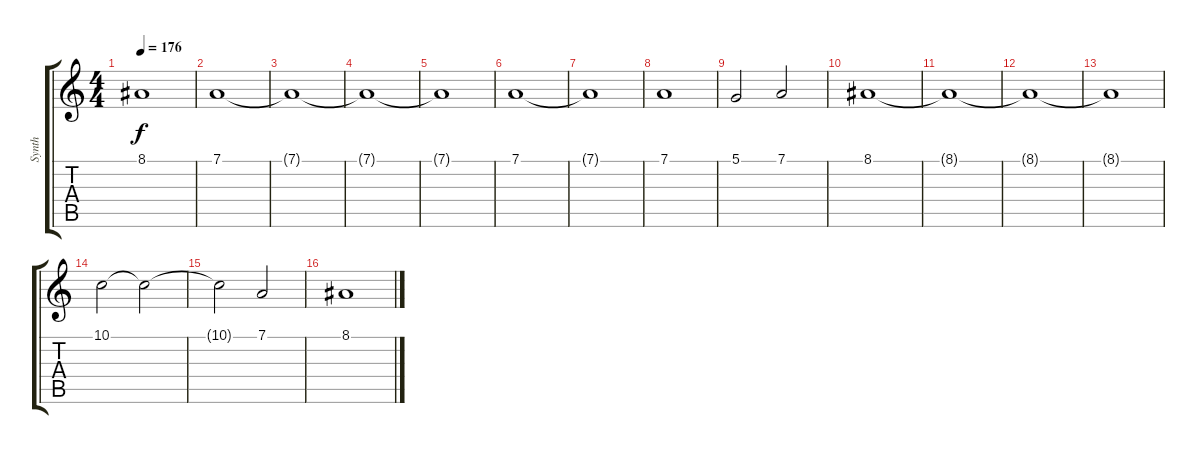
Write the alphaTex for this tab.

\track ("Synth" "Synth") {instrument synthstrings2}
\staff {score tabs}
\tuning (D4 A3 F3 C3 G2 D2) {hide}
\ts (4 4)
\tempo 176
\clef g2
\ks c
8.1{t}.1{dy f} |
7.1.1 |
7.1{t}.1 |
7.1{t}.1 |
7.1{t}.1 |
7.1.1 |
7.1{t}.1 |
7.1.1 |
5.1.2 7.1.2 |
8.1.1 |
8.1{t}.1 |
8.1{t}.1 |
8.1{t}.1 |
10.1.2 10.1{t}.2 |
10.1{t}.2 7.1.2 |
8.1.1
